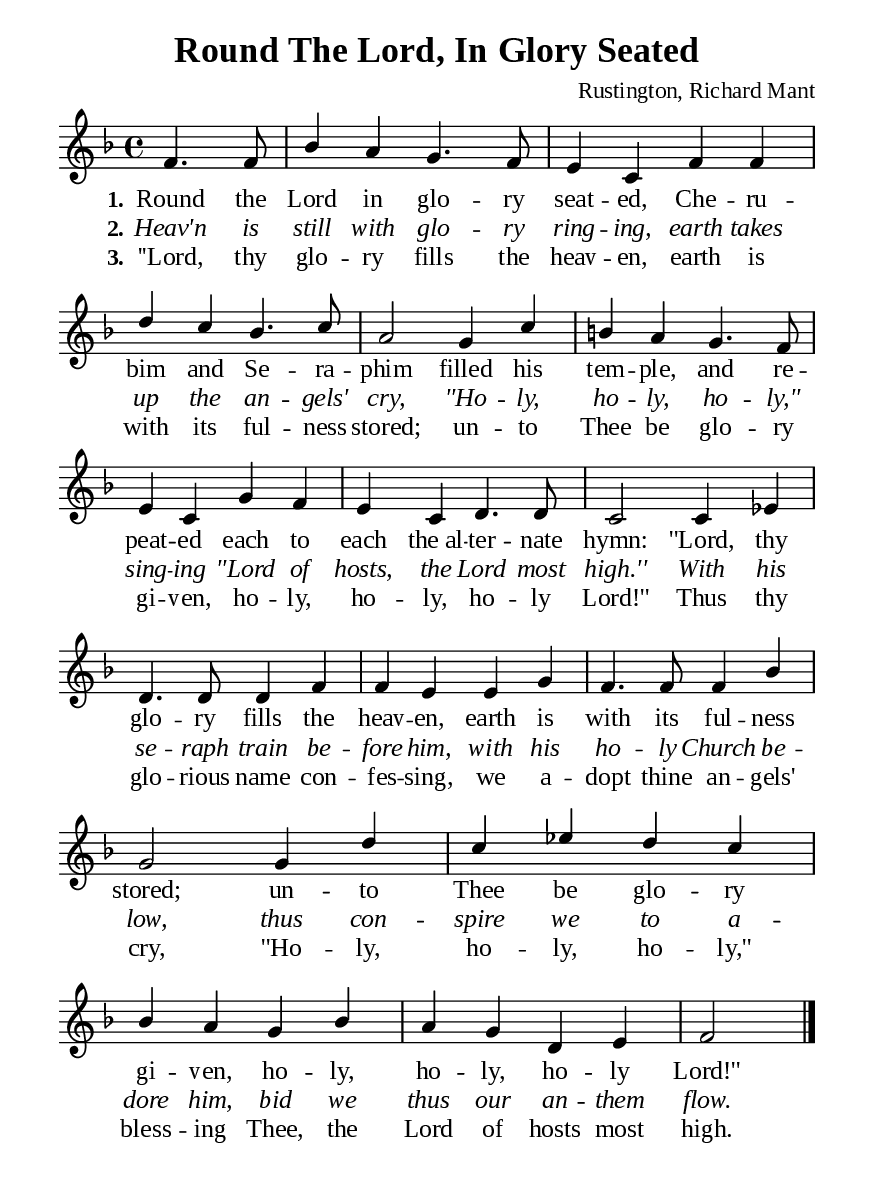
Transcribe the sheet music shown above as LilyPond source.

\version "2.18.2"

\header {
  title = "Round The Lord, In Glory Seated"
  composer = "Rustington, Richard Mant"
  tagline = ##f
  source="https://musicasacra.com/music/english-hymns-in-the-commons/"
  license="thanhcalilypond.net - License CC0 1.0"
}

global= {
  \key f \major
  \time 4/4
  \override Score.BarNumber.break-visibility = ##(#f #f #f)
  \override Lyrics.LyricSpace.minimum-distance = #2.0
}

\paper {
  #(set-paper-size "a5")
  top-margin = 10\mm
  bottom-margin = 5\mm
  left-margin = 10\mm
  right-margin = 10\mm
  indent = #0
  #(define fonts
	 (make-pango-font-tree "Liberation Serif"
	 		       "Liberation Serif"
			       "Liberation Serif"
			       (/ 20 20)))
  system-system-spacing = #'((basic-distance . 2.5) (padding . 2.5))
}

printItalic = \with {
  \override LyricText.font-shape = #'italic
}

% Verse music
musicVerseSoprano = \relative c' {
  \partial 2 f4. f8 |
  %{	01	%} bes4 a g4. f8 |
  %{	02	%} e4 c f f |
  %{	03	%} d' c bes4. c8 |
  %{	04	%} a2 g4 c |
  %{	05	%} b! a g4. f8 |
  %{	06	%} e4 c g' f |
  %{	07	%} e c d4. d8 |
  %{	08	%} c2 c4 ees |
  %{	09	%} d4. d8 d4 f |
  %{	10	%} f e e g |
  %{	11	%} f4. f8 f4 bes |
  %{	12	%} g2 g4 d' |
  %{	13	%} c ees d c |
  %{	14	%} bes a g bes |
  %{	15	%} a g d e |
                    f2 \bar "|."
}

% Verse lyrics
verseOne = \lyricmode {
  \set stanza = #"1."
  Round the Lord in glo -- ry seat -- ed, Che -- ru -- bim and Se -- ra -- phim
  filled his tem -- ple, and re -- peat -- ed each to each the_al -- ter -- nate hymn:
  ''Lord, thy glo -- ry fills the heav -- en, earth is with its ful -- ness stored;
  un -- to Thee be glo -- ry gi -- ven, ho -- ly, ho -- ly, ho -- ly Lord!''
}

verseTwo = \lyricmode {
  \set stanza = #"2."
  Heav'n is still with glo -- ry ring -- ing, earth takes up the an -- gels' cry,
  ''Ho -- ly, ho -- ly, ho -- ly,'' sing -- ing ''Lord of hosts, the Lord most high.''
  With his se -- raph train be -- fore him, with his ho -- ly Church be -- low,
  thus con -- spire we to a -- dore him, bid we thus our an -- them flow.
}

verseThree = \lyricmode {
  \set stanza = #"3."
  ''Lord, thy glo -- ry fills the heav -- en, earth is with its ful -- ness stored;
  un -- to Thee be glo -- ry gi -- ven, ho -- ly, ho -- ly, ho -- ly Lord!''
  Thus thy glo -- rious name con -- fes -- sing, we a -- dopt thine an -- gels' cry,
  ''Ho -- ly, ho -- ly, ho -- ly,'' bless -- ing Thee, the Lord of hosts most high.
}

% Layout
\score {
    \new ChoirStaff <<
      \new Staff <<
        \clef "treble"
        \new Voice = "sopranos" { \global \stemUp \slurUp \musicVerseSoprano }
      >>
      \new Lyrics \lyricsto sopranos \verseOne
      \new Lyrics \printItalic \lyricsto sopranos \verseTwo
      \new Lyrics \lyricsto sopranos \verseThree
    >>
}
